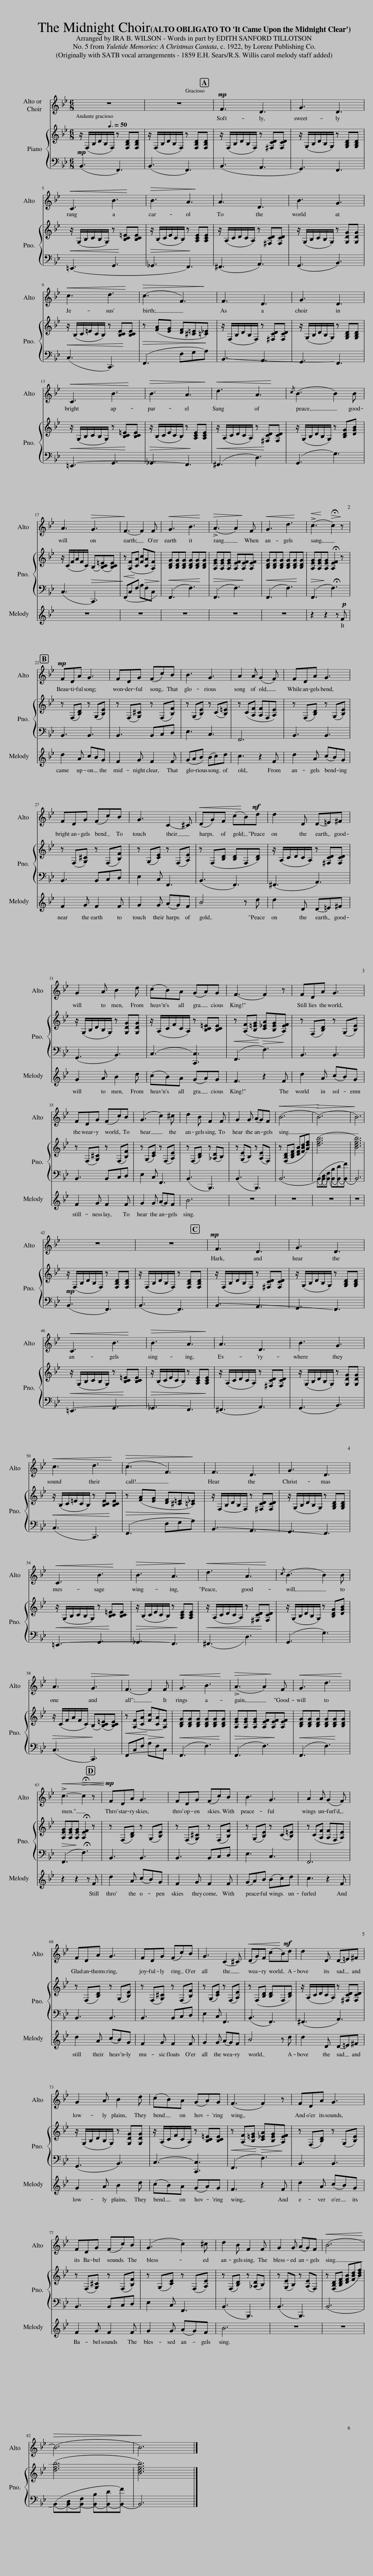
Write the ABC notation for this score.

X:1
%%score 1 { 2 | 3 } 4
L:1/8
Q:3/8=50
M:6/8
I:linebreak $
K:Bb
V:1 treble
V:2 treble
V:3 bass
V:4 treble
V:1
 z6 | z6 |!mp! F3 D3 | G3 D3 |$!<(! C3 B3!<)! | %5
!>(! B3 A3!>)! | A3 D3 | B3 G3 |$!<(! c3 d3!<)! |!>(! (c3 F3)!>)! | %10
 F3 D3 | G3 D3 |$!<(! C3 B3!<)! |!>(! B3 A3!>)! |!<(! d3 A3!<)! | %15
{/c} (B3 B2) B |$ A3!>(! G3!>)! | (F3 F2) F |!<(! G3 B3!<)! |!>(! (!>!A3 A2) F!>)! | %20
!<(! G3 d3!<)! |!<(! (!>!c3!>(! !fermata!c2) z!<)!!>)! |$!mp! FDA G3 | FDG (Fc)B | B3 G3 | %25
 A2 A (G2 F) | FDA G3 |$ FDG (Fc)B | G3 (C2 ^C) |!<(! (DG)F (cB)!mf!d!<)! | %30
 d2 D (D=E)^F |$ G2 A B2 d | (cB)A (GA)G | (F3 F2) z | FDA G3 |$ %35
 FDG (Fc)B | (G3 c2) ^c | d2 B F2 F | G2 G (AG)F |!<(! (B6!<)! | %40
!>(! (B6)!>)! | B6) |$ z6 | z6 |!mp! F3 D3 | %45
 G3 D3 |$!<(! C3 B3!<)! |!>(! B3 A3!>)! | A3 D3 | B3 G3 |$ %50
!<(! c3 d3!<)! |!>(! (c3 F3)!>)! | F3 D3 | G3 D3 |$!<(! C3 B3!<)! | %55
!>(! B3 A3!>)! |!<(! d3 A3!<)! |{/c} (B3 B2) B |$ A3!>(! G3!>)! | (F3 F2) F | %60
!<(! G3 B3!<)! |!>(! (!>!A3 A2) F!>)! |!<(! G3 d3!<)! |$!<(! (!>!c3!>(! !fermata!c2) z!<)!!>)! |!mp! FDA G3 | %65
 FDG (Fc)B | B3 G3 | A2 A (G2 F) |$ FDA G3 | FDG (Fc)B | %70
 G3 (C2 ^C) |!<(! (DG)F (cB)!mf!d!<)! | d2 D (D=E)^F |$ G2 A B2 d | (cB)A (GA)G | %75
 (F3 F2) z | FDA G3 |$ FDG (Fc)B | (G3 c2) ^c | d2 B F2 F | %80
 G2 G (AG)F |!<(! (B6!<)! |$!>(! (B6)!>)! | B6) |] %84
V:2
 z/ (F,/B,/D/B,/F,/) z [F,B,D][F,B,D] | z/ (F,/B,/D/B,/F,/) z [F,B,D][F,B,D] | z/ (F,/B,/D/B,/F,/) z [^F,CD][F,CD] | z/ (G,/B,/D/B,/G,/) z [G,B,D][G,B,D] |$ z/ (G,/B,/C/B,/G,/) z [B,C=E][B,CE] | %5
 z/ (B,/C/E/C/B,/) z [A,CE][A,CE] | z/ (A,/C/D/C/A,/) z [^F,CD][F,CD] | z/ (G,/B,/C/B,/G,/) z [G,DG][G,DG] |$ z/ (B,/C/=E/C/B,/) z [B,CE][B,CE] | z ([FA][EG] [DF][^C=E][=C_E]) | %10
 z/ (F,/B,/D/B,/F,/) z [^F,CD][F,CD] | z/ (G,/B,/D/B,/G,/) z [G,B,D][G,B,D] |$ z/ (G,/B,/C/B,/G,/) z [B,C=E][B,CE] | z/ (B,/C/E/C/B,/) z [A,CE][A,CE] | z/ (A,/C/D/C/A,/) z [^F,CD][F,CD] | %15
 z/ (G,/B,/D/B,/G,/) z [B,DG][DGB] |$ z/ (C/F/A/F/C/) (B,([B,C=E][B,CE])) | z ([A,F][CA] [Fc][CA][A,F]) | [B,DG][B,DG][B,DG] [B,DG][B,DG][B,DG] | [A,EG][A,EG][A,EG] [A,EF][A,EF][A,EF] | %20
 [B,DG][B,DG][B,DG] [B,DG][B,DG][B,DG] | [A,EG][A,EG][A,EG] !fermata![A,EF]2 z |$ z (F,[B,D]) z (G,[B,E]) | z (F,[G,^C]) z (F,[B,F]) | z (G,[B,E]) z (C[B,=E]) | %25
 z (C[A,F] [A,F]F,[A,E]) | z (F,[B,D]) z (G,[B,E]) |$ z (F,[G,^C]) z (F,[B,F]) | z (G,[CE]) z (F,[A,E]) | z (F,[B,D] [B,D]F,[B,D]) | %30
 z/ (A,/C/D/C/A,/) z [^F,CD][F,CD] |$ z/ (G,/B,/D/B,/G,/) z [G,DG][G,DG] | z/ (A,/C/F/C/A,/) z [B,C=E][B,CE] | z ([A,F][B,=EG] [C_EA][B,EG][A,EF]) | z (F,[B,D]) z (G,[B,E]) |$ %35
 z (F,[G,^C]) z (F,[B,F]) | z (G,[CE]) z (F,[A,E]) | z (F,[B,D]) z ([_A,D]B,) | z ([G,E]B,) z ([A,E]F,) | z ([F,B,D][B,DF] [DFB][FBd][Adf]) | %40
 ([dfb]6 | [Bdfb]6) |$ z/ (F,/B,/D/B,/F,/) z [F,B,D][F,B,D] | z/ (F,/B,/D/B,/F,/) z [F,B,D][F,B,D] | z/ (F,/B,/D/B,/F,/) z [^F,CD][F,CD] | %45
 z/ (G,/B,/D/B,/G,/) z [G,B,D][G,B,D] |$ z/ (G,/B,/C/B,/G,/) z [B,C=E][B,CE] | z/ (B,/C/E/C/B,/) z [A,CE][A,CE] | z/ (A,/C/D/C/A,/) z [^F,CD][F,CD] | z/ (G,/B,/D/B,/G,/) z [G,DG][G,DG] |$ %50
 z/ (B,/C/=E/C/B,/) z [B,CE][B,CE] | z ([FA][EG] [DF][^C=E][=C_E]) | z/ (F,/B,/D/B,/F,/) z [^F,CD][F,CD] | z/ (G,/B,/D/B,/G,/) z [G,B,D][G,B,D] |$ z/ (G,/B,/C/B,/G,/) z [B,C=E][B,CE] | %55
 z/ (B,/C/E/C/B,/) z [A,CE][A,CE] | z/ (A,/C/D/C/A,/) z [^F,CD][F,CD] | z/ (G,/B,/D/B,/G,/) z [B,DG][DGB] |$ z/ (C/F/A/F/C/) (B,([B,C=E][B,CE])) | z ([A,F][CA] [Fc][CA][A,F]) | %60
 [B,DG][B,DG][B,DG] [B,DG][B,DG][B,DG] | [A,EG][A,EG][A,EG] [A,EF][A,EF][A,EF] | [B,DG][B,DG][B,DG] [B,DG][B,DG][B,DG] |$ [A,EG][A,EG][A,EG] !fermata![A,EF]2 z | z (F,[B,D]) z (G,[B,E]) | %65
 z (F,[G,^C]) z (F,[B,F]) | z (G,[B,E]) z (C[B,=E]) | z (C[A,F] [A,F]F,[A,E]) |$ z (F,[B,D]) z (G,[B,E]) | z (F,[G,^C]) z (F,[B,F]) | %70
 z (G,[CE]) z (F,[A,E]) | z (F,[B,D] [B,D]F,[B,D]) | z/ (A,/C/D/C/A,/) z [^F,CD][F,CD] |$ z/ (G,/B,/D/B,/G,/) z [G,DG][G,DG] | z/ (A,/C/F/C/A,/) z [B,C=E][B,CE] | %75
 z ([A,F][B,=EG] [C_EA][B,EG][A,EF]) | z (F,[B,D]) z (G,[B,E]) |$ z (F,[G,^C]) z (F,[B,F]) | z (G,[CE]) z (F,[A,E]) | z (F,[B,D]) z ([_A,D]B,) | %80
 z ([G,E]B,) z ([A,E]F,) | z ([F,B,D][B,DF] [DFB][FBd][Bdf]) |$ ([dfb]6 | [Bdfb]6) |] %84
V:3
!mp! (B,,3 F,,3) | (B,,3 F,,3) | (B,,3 A,,3 | G,,3) F,,3 |$!<(! (=E,,3 G,,3)!<)! | %5
!>(! _G,,3 F,,3!>)! | (^F,,3 A,,3) | (G,,3 B,,3) |$!<(! (C,3 C,,3)!<)! |!>(! (F,,3 F,G,A,)!>)! | %10
 (B,,3 A,,3 | G,,3 F,,3) |$!<(! (=E,,3 G,,3!<)! |!>(! _G,,3 F,,3)!>)! |!<(! (^F,,3 D,3)!<)! | %15
 (G,,3 G,3) |$ (C,3!>(! C,,3)!>)! |!<(! (F,,C,)F, A,!>(!F,C,!<)!!>)! |!<(! (F,,3 F,3)!<)! |!>(! (F,,3 F,3)!>)! | %20
!<(! (F,,3 F,3)!<)! |!>(! (F,,3 !fermata!F,3)!>)! |$ B,,3 B,,3 | B,,3 B,,C,D, | E,3 C,3 | %25
 F,,6 | B,,3 B,,3 |$ B,,3 B,,C,D, | E,2 C, F,,3 | (B,,3 F,,3) | %30
 (^F,,3 A,,3) |$ (G,,3 B,,3) | (C,3 [C,,C,]3) |!<(! (F,,3!>(! F,3)!<)!!>)! | B,,3 B,,3 |$ %35
 B,,3 B,,C,D, | E,2 C, F,,3 | (B,,3 B,,,3) | (B,,3 B,,,3) | (B,,6 | %40
 (((B,,)([B,,D,])[B,,F,]) ([B,,B,]([B,,D])([B,,F]))) | B,,6) |$!mp! (B,,3 F,,3) | (B,,3 F,,3) | (B,,3 A,,3 | %45
 G,,3 F,,3) |$!<(! (=E,,3 G,,3!<)! |!>(! _G,,3 F,,3)!>)! | (^F,,3 A,,3) | (G,,3 B,,3) |$ %50
!<(! (C,3 C,,3)!<)! |!>(! (F,,3 F,G,A,)!>)! | (B,,3 A,,3 | G,,3 F,,3) |$!<(! (=E,,3 G,,3!<)! | %55
!>(! _G,,3 F,,3)!>)! |!<(! (^F,,3 D,3)!<)! | (G,,3 G,3) |$!>(! (C,3 C,,3)!>)! |!<(! (F,,C,F,!>(! A,F,C,)!<)!!>)! | %60
!<(! (F,,3 F,3)!<)! |!>(! (F,,3 F,3)!>)! |!<(! (F,,3 F,3)!<)! |$!>(! (F,,3 !fermata!F,3)!>)! | B,,3 B,,3 | %65
 B,,3 B,,C,D, | E,3 C,3 | F,,6 |$ B,,3 B,,3 | B,,3 B,,C,D, | %70
 E,2 C, F,,3 | (B,,3 F,,3) | (^F,,3 A,,3) |$ (G,,3 B,,3) | (C,3 [C,,C,]3) | %75
!<(! (F,,3!>(! F,3)!<)!!>)! | B,,3 B,,3 |$ B,,3 B,,C,D, | E,2 C, F,,3 | (B,,3 B,,,3) | %80
 (B,,3 B,,,3) | (B,,6 |$ (((B,,)([B,,D,])[B,,F,]) ([B,,B,]([B,,D])([B,,F]))) | B,,6) |] %84
V:4
 z6 | z6 | z6 | z6 |$ z6 | %5
 z6 | z6 | z6 |$ z6 | z6 | %10
 z6 | z6 |$ z6 | z6 | z6 | %15
 z6 |$ z6 | z6 | z6 | z6 | %20
 z6 | z2 z2 z!p! F |$ d2 A cBG | F2 G F2 F | (GA)B (Bc)d | %25
 c3 z2 F | d2 A (cB)G |$ F2 G F2 F | G2 G (AG)F | B4 z d | %30
 d2 D (D=E)^F |$ G2 A B2 d | (cB)A (GA)G | F3 z2 F | d2 A (cB)G |$ %35
 F2 G F2 F | G2 G (AG)F | B6 | z6 | z6 | %40
 z6 | z6 |$ z6 | z6 | z6 | %45
 z6 |$ z6 | z6 | z6 | z6 |$ %50
 z6 | z6 | z6 | z6 |$ z6 | %55
 z6 | z6 | z6 |$ z6 | z6 | %60
 z6 | z6 | z6 |$ z2 z2 z F | d2 A (cB)G | %65
 F2 G F2 F | (GA)B (Bc)d | c3 z2 F |$ d2 A (cB)G | F2 G F2 F | %70
 G2 G (AG)F | B4 z d | d2 D (D=E)^F |$ G2 A B2 d | (cB)A (GA)G | %75
 F3 z2 F | d2 A (cB)G |$ F2 G F2 F | G2 G (AG)F | B6 | %80
 z6 | z6 |$ z6 | z6 |] %84
